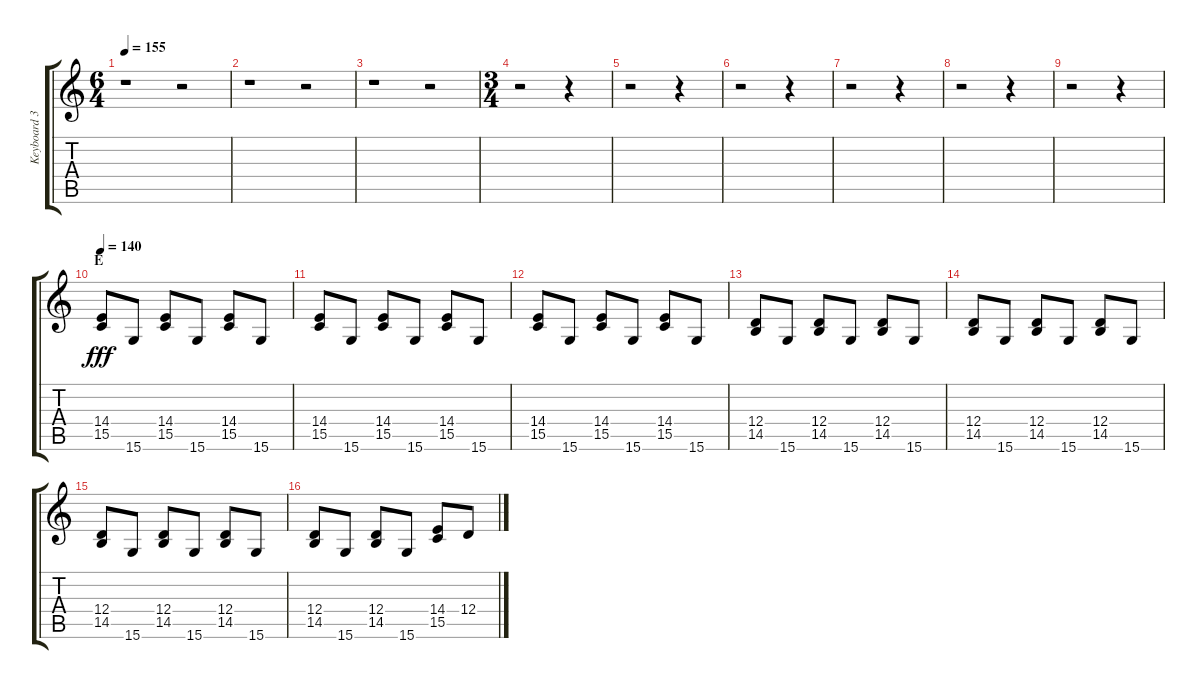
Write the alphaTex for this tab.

\track ("Keyboard 3" "Keyboard 3") {instrument stringensemble1}
\staff {score tabs}
\tuning (E4 B3 G3 D3 A2 E2) {hide}
\ts (6 4)
\tempo 155
\clef g2
\ks c
r.1{dy f} r.2 |
r.1 r.2 |
r.1 r.2 |
\ts (3 4)
r.2 r.4 |
r.2 r.4 |
r.2 r.4 |
r.2 r.4 |
r.2 r.4 |
r.2 r.4 |
\section ("" "E")
\tempo 140
(14.4 15.5).8{dy fff volume 16} 15.6.8 (14.4 15.5).8 15.6.8 (14.4 15.5).8 15.6.8 |
(14.4 15.5).8 15.6.8 (14.4 15.5).8 15.6.8 (14.4 15.5).8 15.6.8 |
(14.4 15.5).8 15.6.8 (14.4 15.5).8 15.6.8 (14.4 15.5).8 15.6.8 |
(12.4 14.5).8 15.6.8 (12.4 14.5).8 15.6.8 (12.4 14.5).8 15.6.8 |
(12.4 14.5).8 15.6.8 (12.4 14.5).8 15.6.8 (12.4 14.5).8 15.6.8 |
(12.4 14.5).8 15.6.8 (12.4 14.5).8 15.6.8 (12.4 14.5).8 15.6.8 |
(12.4 14.5).8 15.6.8 (12.4 14.5).8 15.6.8 (14.4 15.5).8 12.4.8
